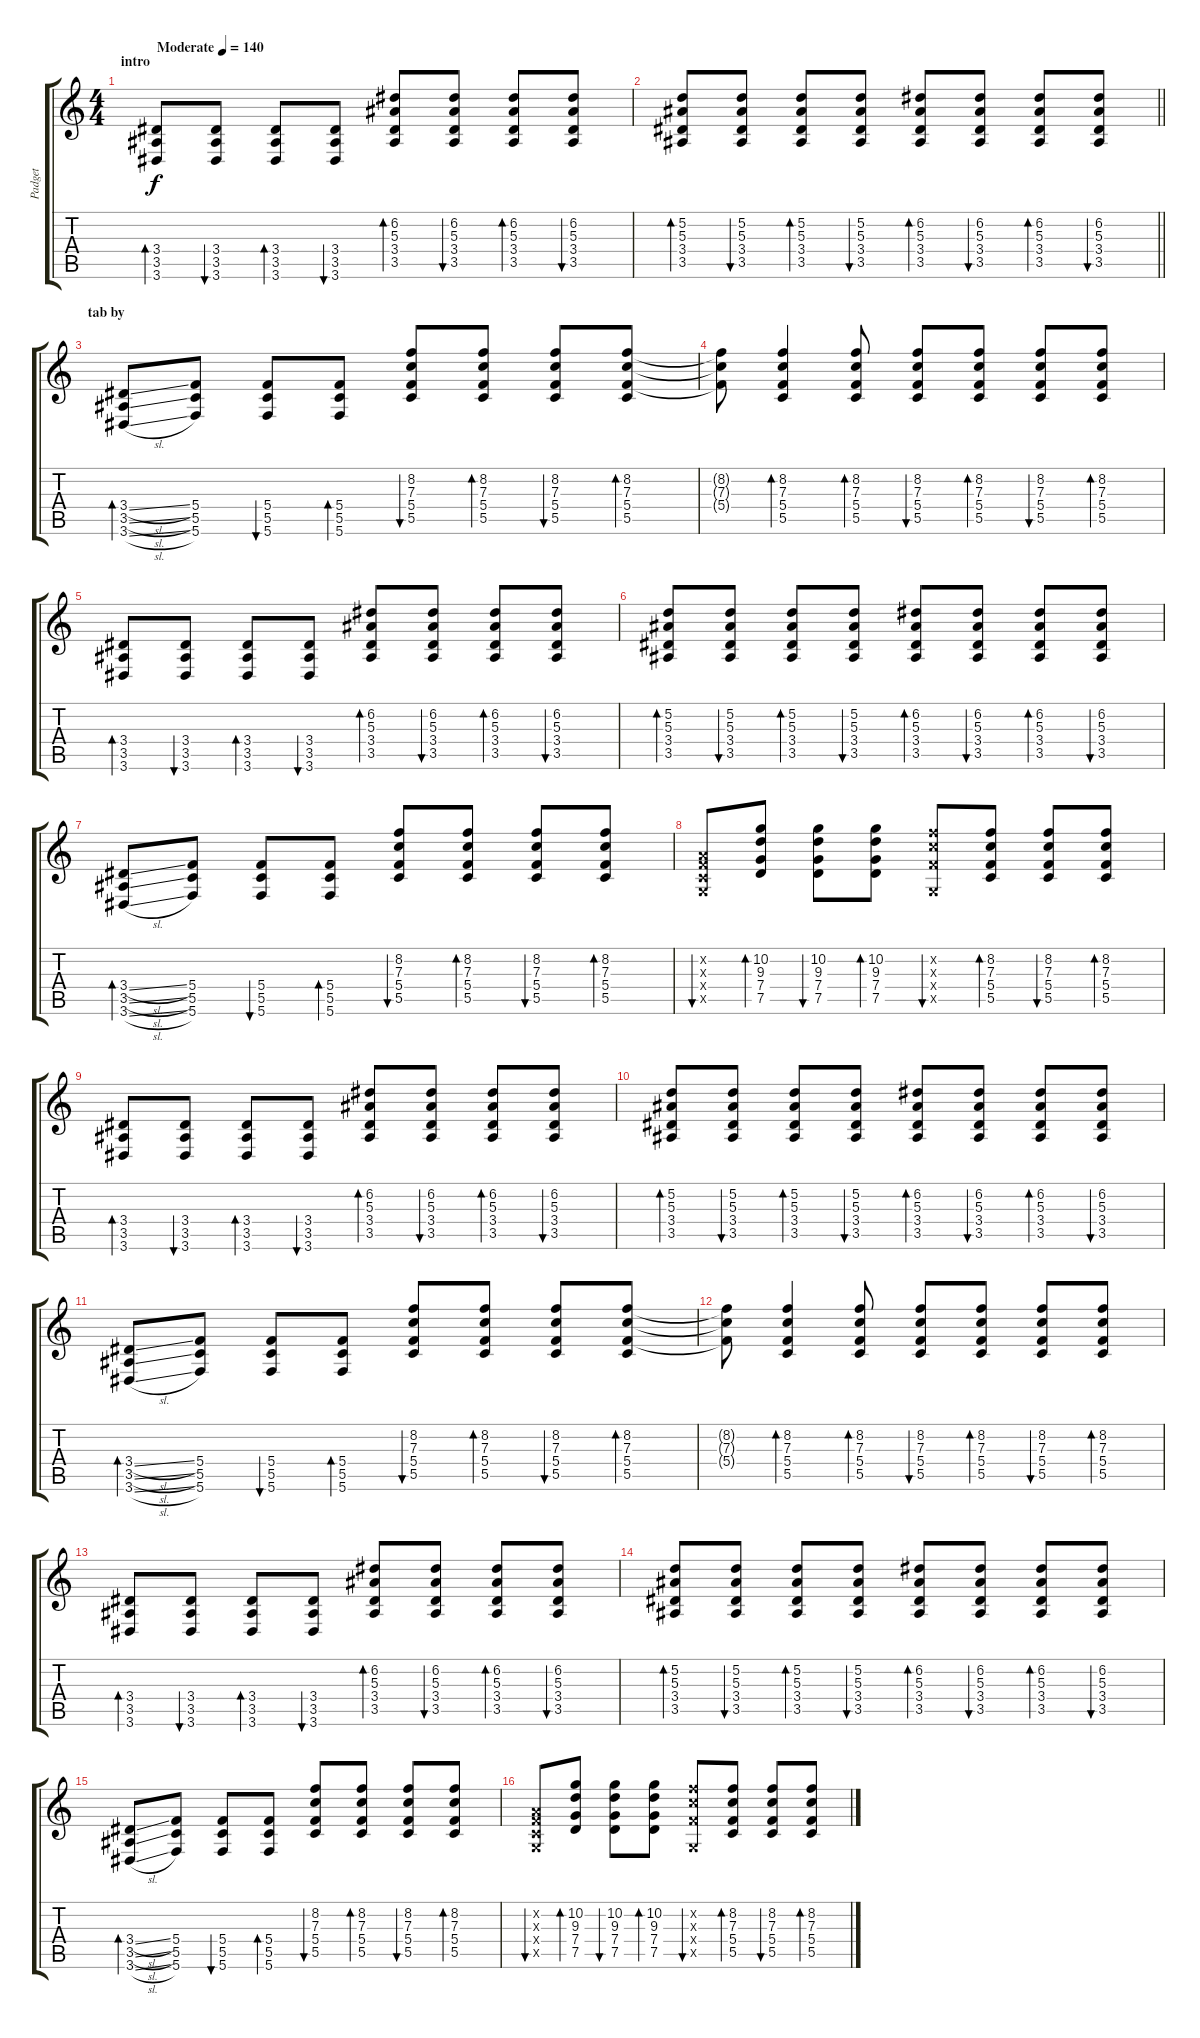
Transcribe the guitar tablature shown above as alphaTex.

\track ("Padget" "Padget") {instrument acousticguitarnylon}
\staff {score tabs}
\tuning (D4 A3 F3 C3 G2 C2) {hide}
\ts (4 4)
\section ("" "intro")
\tempo (140 "Moderate")
\clef g2
\ks c
(3.4 3.5 3.6).8{bd 60 dy f instrument acousticguitarnylon} (3.4 3.5 3.6).8{bu 60} (3.4 3.5 3.6).8{bd 60} (3.4 3.5 3.6).8{bu 60} (6.2 5.3 3.4 3.5).8{bd 60} (6.2 5.3 3.4 3.5).8{bu 60} (6.2 5.3 3.4 3.5).8{bd 60} (6.2 5.3 3.4 3.5).8{bu 60} |
\barLineRight lightlight
(5.2 5.3 3.4 3.5).8{bd 60} (5.2 5.3 3.4 3.5).8{bu 60} (5.2 5.3 3.4 3.5).8{bd 60} (5.2 5.3 3.4 3.5).8{bu 60} (6.2 5.3 3.4 3.5).8{bd 60} (6.2 5.3 3.4 3.5).8{bu 60} (6.2 5.3 3.4 3.5).8{bd 60} (6.2 5.3 3.4 3.5).8{bu 60} |
\section ("" "tab by")
(3.4{sl} 3.5{sl} 3.6{sl}).8{bd 60} (5.4 5.5 5.6).8 (5.4 5.5 5.6).8{bu 60} (5.4 5.5 5.6).8{bd 60} (8.2 7.3 5.4 5.5).8{bu 60} (8.2 7.3 5.4 5.5).8{bd 60} (8.2 7.3 5.4 5.5).8{bu 60} (8.2 7.3 5.4 5.5).8{bd 60} |
(8.2{t} 7.3{t} 5.4{t}).8 (8.2 7.3 5.4 5.5).4{bd 120} (8.2 7.3 5.4 5.5).8{bd 120} (8.2 7.3 5.4 5.5).8{bu 120} (8.2 7.3 5.4 5.5).8{bd 120} (8.2 7.3 5.4 5.5).8{bu 120} (8.2 7.3 5.4 5.5).8{bd 120} |
(3.4 3.5 3.6).8{bd 60} (3.4 3.5 3.6).8{bu 60} (3.4 3.5 3.6).8{bd 60} (3.4 3.5 3.6).8{bu 60} (6.2 5.3 3.4 3.5).8{bd 60} (6.2 5.3 3.4 3.5).8{bu 60} (6.2 5.3 3.4 3.5).8{bd 60} (6.2 5.3 3.4 3.5).8{bu 60} |
(5.2 5.3 3.4 3.5).8{bd 60} (5.2 5.3 3.4 3.5).8{bu 60} (5.2 5.3 3.4 3.5).8{bd 60} (5.2 5.3 3.4 3.5).8{bu 60} (6.2 5.3 3.4 3.5).8{bd 60} (6.2 5.3 3.4 3.5).8{bu 60} (6.2 5.3 3.4 3.5).8{bd 60} (6.2 5.3 3.4 3.5).8{bu 60} |
(3.4{sl} 3.5{sl} 3.6{sl}).8{bd 60} (5.4 5.5 5.6).8 (5.4 5.5 5.6).8{bu 60} (5.4 5.5 5.6).8{bd 60} (8.2 7.3 5.4 5.5).8{bu 60} (8.2 7.3 5.4 5.5).8{bd 60} (8.2 7.3 5.4 5.5).8{bu 60} (8.2 7.3 5.4 5.5).8{bd 60} |
(0.2{x} 0.3{x} 0.4{x} 0.5{x}).8{bu 120} (10.2 9.3 7.4 7.5).8{bd 120} (10.2 9.3 7.4 7.5).8{bu 120} (10.2 9.3 7.4 7.5).8{bd 120} (8.2{x} 7.3{x} 5.4{x} 0.5{x}).8{bu 120} (8.2 7.3 5.4 5.5).8{bd 120} (8.2 7.3 5.4 5.5).8{bu 120} (8.2 7.3 5.4 5.5).8{bd 120} |
(3.4 3.5 3.6).8{bd 60} (3.4 3.5 3.6).8{bu 60} (3.4 3.5 3.6).8{bd 60} (3.4 3.5 3.6).8{bu 60} (6.2 5.3 3.4 3.5).8{bd 60} (6.2 5.3 3.4 3.5).8{bu 60} (6.2 5.3 3.4 3.5).8{bd 60} (6.2 5.3 3.4 3.5).8{bu 60} |
(5.2 5.3 3.4 3.5).8{bd 60} (5.2 5.3 3.4 3.5).8{bu 60} (5.2 5.3 3.4 3.5).8{bd 60} (5.2 5.3 3.4 3.5).8{bu 60} (6.2 5.3 3.4 3.5).8{bd 60} (6.2 5.3 3.4 3.5).8{bu 60} (6.2 5.3 3.4 3.5).8{bd 60} (6.2 5.3 3.4 3.5).8{bu 60} |
(3.4{sl} 3.5{sl} 3.6{sl}).8{bd 60} (5.4 5.5 5.6).8 (5.4 5.5 5.6).8{bu 60} (5.4 5.5 5.6).8{bd 60} (8.2 7.3 5.4 5.5).8{bu 60} (8.2 7.3 5.4 5.5).8{bd 60} (8.2 7.3 5.4 5.5).8{bu 60} (8.2 7.3 5.4 5.5).8{bd 60} |
(8.2{t} 7.3{t} 5.4{t}).8 (8.2 7.3 5.4 5.5).4{bd 120} (8.2 7.3 5.4 5.5).8{bd 120} (8.2 7.3 5.4 5.5).8{bu 120} (8.2 7.3 5.4 5.5).8{bd 120} (8.2 7.3 5.4 5.5).8{bu 120} (8.2 7.3 5.4 5.5).8{bd 120} |
(3.4 3.5 3.6).8{bd 60} (3.4 3.5 3.6).8{bu 60} (3.4 3.5 3.6).8{bd 60} (3.4 3.5 3.6).8{bu 60} (6.2 5.3 3.4 3.5).8{bd 60} (6.2 5.3 3.4 3.5).8{bu 60} (6.2 5.3 3.4 3.5).8{bd 60} (6.2 5.3 3.4 3.5).8{bu 60} |
(5.2 5.3 3.4 3.5).8{bd 60} (5.2 5.3 3.4 3.5).8{bu 60} (5.2 5.3 3.4 3.5).8{bd 60} (5.2 5.3 3.4 3.5).8{bu 60} (6.2 5.3 3.4 3.5).8{bd 60} (6.2 5.3 3.4 3.5).8{bu 60} (6.2 5.3 3.4 3.5).8{bd 60} (6.2 5.3 3.4 3.5).8{bu 60} |
(3.4{sl} 3.5{sl} 3.6{sl}).8{bd 60} (5.4 5.5 5.6).8 (5.4 5.5 5.6).8{bu 60} (5.4 5.5 5.6).8{bd 60} (8.2 7.3 5.4 5.5).8{bu 60} (8.2 7.3 5.4 5.5).8{bd 60} (8.2 7.3 5.4 5.5).8{bu 60} (8.2 7.3 5.4 5.5).8{bd 60} |
(0.2{x} 0.3{x} 0.4{x} 0.5{x}).8{bu 120} (10.2 9.3 7.4 7.5).8{bd 120} (10.2 9.3 7.4 7.5).8{bu 120} (10.2 9.3 7.4 7.5).8{bd 120} (8.2{x} 7.3{x} 5.4{x} 0.5{x}).8{bu 120} (8.2 7.3 5.4 5.5).8{bd 120} (8.2 7.3 5.4 5.5).8{bu 120} (8.2 7.3 5.4 5.5).8{bd 120}
